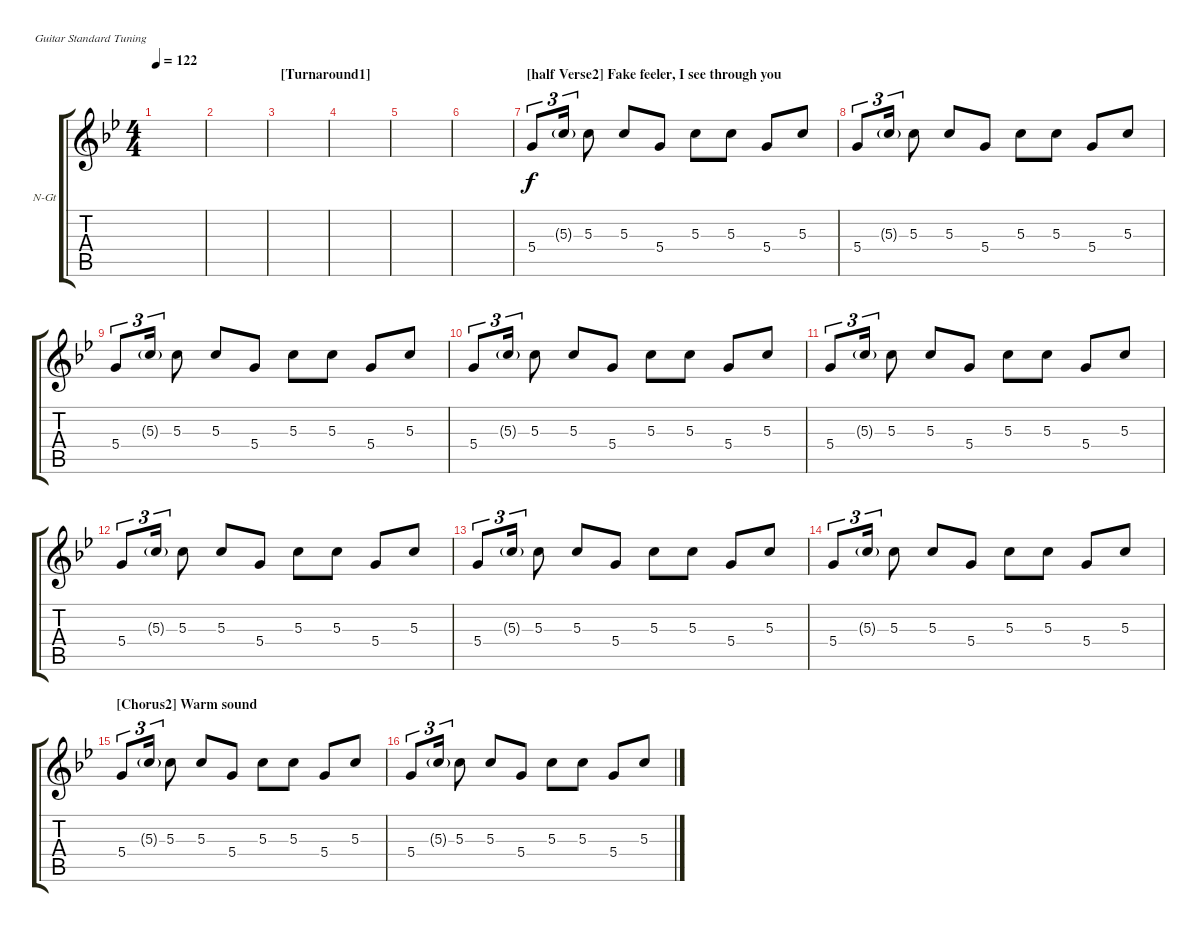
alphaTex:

\defaultSystemsLayout 4
\bracketExtendMode groupsimilarinstruments
\firstSystemTrackNameOrientation horizontal
\otherSystemsTrackNameOrientation horizontal
\track ("Nylon Guitar" "N-Gt") {instrument acousticguitarnylon}
\staff {score tabs}
\tuning (E4 B3 G3 D3 A2 E2)
\ts (4 4)
\tempo 122
\clef g2
\ks bb
|
|
\section ("" "[Turnaround1]")
|
|
|
|
\section ("" "[half Verse2] Fake feeler, I see through you")
5.4.8{tu (3 2)} 5.3{g}.16{tu (3 2)} 5.3.8 5.3.8 5.4.8 5.3.8 5.3.8 5.4.8 5.3.8 |
5.4.8{tu (3 2)} 5.3{g}.16{tu (3 2)} 5.3.8 5.3.8 5.4.8 5.3.8 5.3.8 5.4.8 5.3.8 |
5.4.8{tu (3 2)} 5.3{g}.16{tu (3 2)} 5.3.8 5.3.8 5.4.8 5.3.8 5.3.8 5.4.8 5.3.8 |
5.4.8{tu (3 2)} 5.3{g}.16{tu (3 2)} 5.3.8 5.3.8 5.4.8 5.3.8 5.3.8 5.4.8 5.3.8 |
5.4.8{tu (3 2)} 5.3{g}.16{tu (3 2)} 5.3.8 5.3.8 5.4.8 5.3.8 5.3.8 5.4.8 5.3.8 |
5.4.8{tu (3 2)} 5.3{g}.16{tu (3 2)} 5.3.8 5.3.8 5.4.8 5.3.8 5.3.8 5.4.8 5.3.8 |
5.4.8{tu (3 2)} 5.3{g}.16{tu (3 2)} 5.3.8 5.3.8 5.4.8 5.3.8 5.3.8 5.4.8 5.3.8 |
5.4.8{tu (3 2)} 5.3{g}.16{tu (3 2)} 5.3.8 5.3.8 5.4.8 5.3.8 5.3.8 5.4.8 5.3.8 |
\section ("" "[Chorus2] Warm sound")
5.4.8{tu (3 2)} 5.3{g}.16{tu (3 2)} 5.3.8 5.3.8 5.4.8 5.3.8 5.3.8 5.4.8 5.3.8 |
5.4.8{tu (3 2)} 5.3{g}.16{tu (3 2)} 5.3.8 5.3.8 5.4.8 5.3.8 5.3.8 5.4.8 5.3.8
